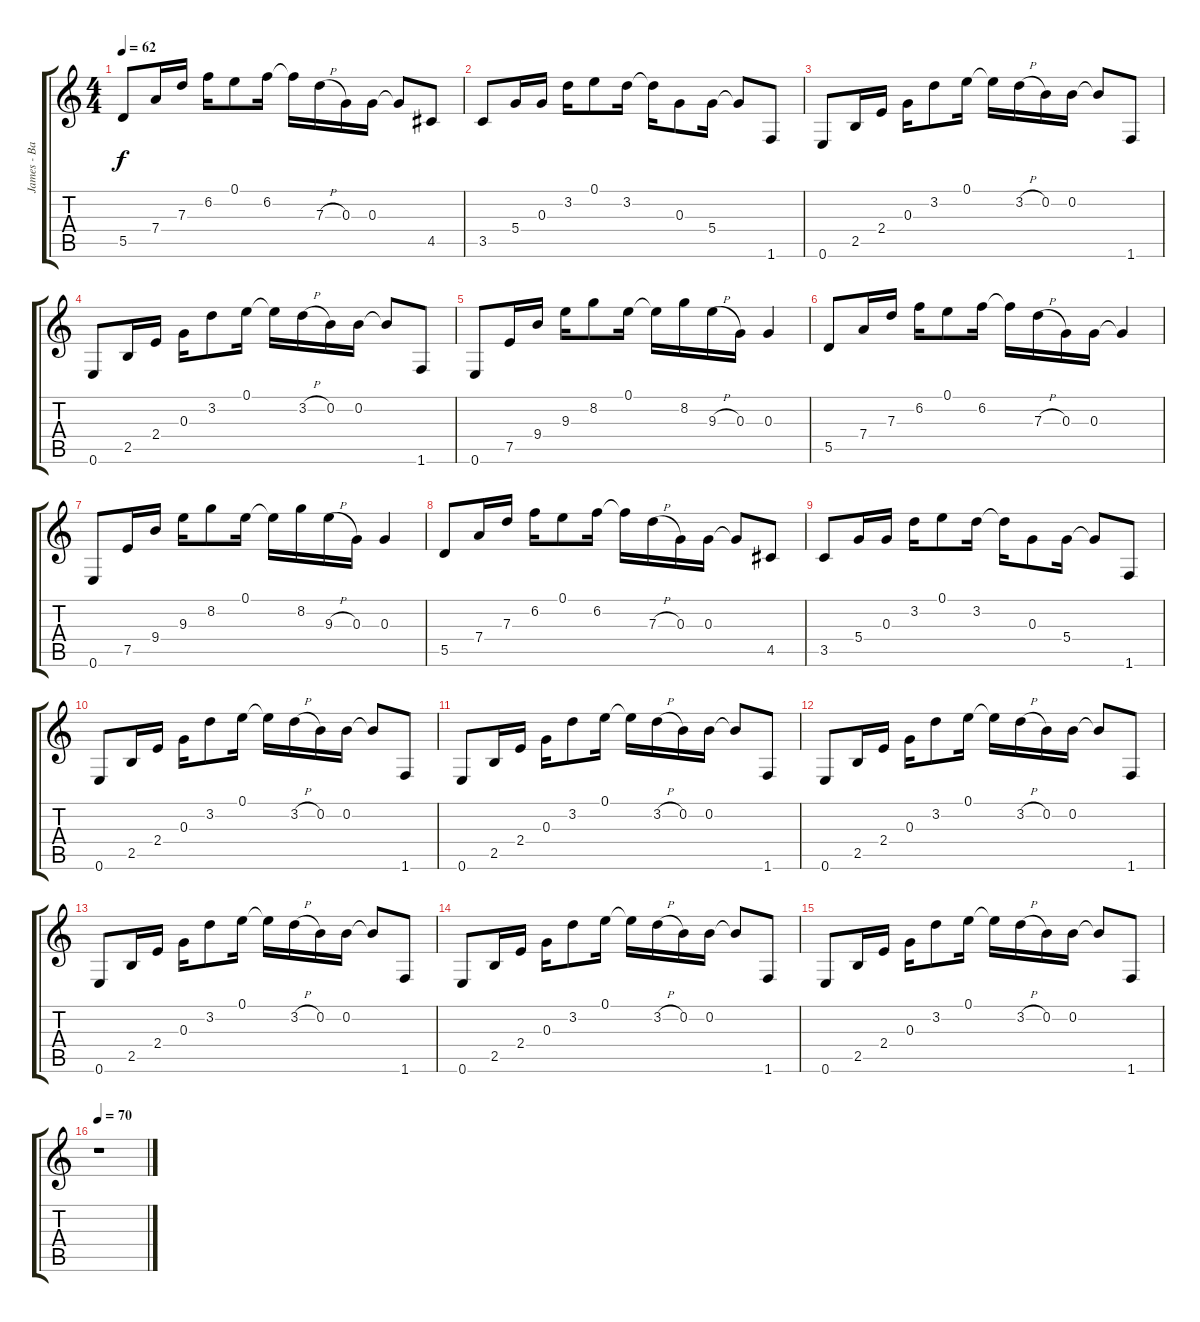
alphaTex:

\track ("James - Back Solo" "James - Ba") {instrument acousticguitarsteel}
\staff {score tabs}
\tuning (E4 B3 G3 D3 A2 E2) {hide}
\ts (4 4)
\tempo 62
\clef g2
\ks c
5.5.8{dy f} 7.4.16 7.3.16 6.2.16 0.1.8 6.2.16 6.2{t}.16 7.3{h}.16 0.3.16 0.3.16 0.3{t}.8 4.5.8 |
3.5.8 5.4.16 0.3.16 3.2.16 0.1.8 3.2.16 3.2{t}.16 0.3.8 5.4.16 5.4{t}.8 1.6.8 |
0.6.8 2.5.16 2.4.16 0.3.16 3.2.8 0.1.16 0.1{t}.16 3.2{h}.16 0.2.16 0.2.16 0.2{t}.8 1.6.8 |
0.6.8 2.5.16 2.4.16 0.3.16 3.2.8 0.1.16 0.1{t}.16 3.2{h}.16 0.2.16 0.2.16 0.2{t}.8 1.6.8 |
0.6.8 7.5.16 9.4.16 9.3.16 8.2.8 0.1.16 0.1{t}.16 8.2.16 9.3{h}.16 0.3.16 0.3.4 |
5.5.8 7.4.16 7.3.16 6.2.16 0.1.8 6.2.16 6.2{t}.16 7.3{h}.16 0.3.16 0.3.16 0.3{t}.4 |
0.6.8 7.5.16 9.4.16 9.3.16 8.2.8 0.1.16 0.1{t}.16 8.2.16 9.3{h}.16 0.3.16 0.3.4 |
5.5.8 7.4.16 7.3.16 6.2.16 0.1.8 6.2.16 6.2{t}.16 7.3{h}.16 0.3.16 0.3.16 0.3{t}.8 4.5.8 |
3.5.8 5.4.16 0.3.16 3.2.16 0.1.8 3.2.16 3.2{t}.16 0.3.8 5.4.16 5.4{t}.8 1.6.8 |
0.6.8 2.5.16 2.4.16 0.3.16 3.2.8 0.1.16 0.1{t}.16 3.2{h}.16 0.2.16 0.2.16 0.2{t}.8 1.6.8 |
0.6.8 2.5.16 2.4.16 0.3.16 3.2.8 0.1.16 0.1{t}.16 3.2{h}.16 0.2.16 0.2.16 0.2{t}.8 1.6.8 |
0.6.8 2.5.16 2.4.16 0.3.16 3.2.8 0.1.16 0.1{t}.16 3.2{h}.16 0.2.16 0.2.16 0.2{t}.8 1.6.8 |
0.6.8 2.5.16 2.4.16 0.3.16 3.2.8 0.1.16 0.1{t}.16 3.2{h}.16 0.2.16 0.2.16 0.2{t}.8 1.6.8 |
0.6.8 2.5.16 2.4.16 0.3.16 3.2.8 0.1.16 0.1{t}.16 3.2{h}.16 0.2.16 0.2.16 0.2{t}.8 1.6.8 |
0.6.8 2.5.16 2.4.16 0.3.16 3.2.8 0.1.16 0.1{t}.16 3.2{h}.16 0.2.16 0.2.16 0.2{t}.8 1.6.8 |
\tempo 70
r.1
